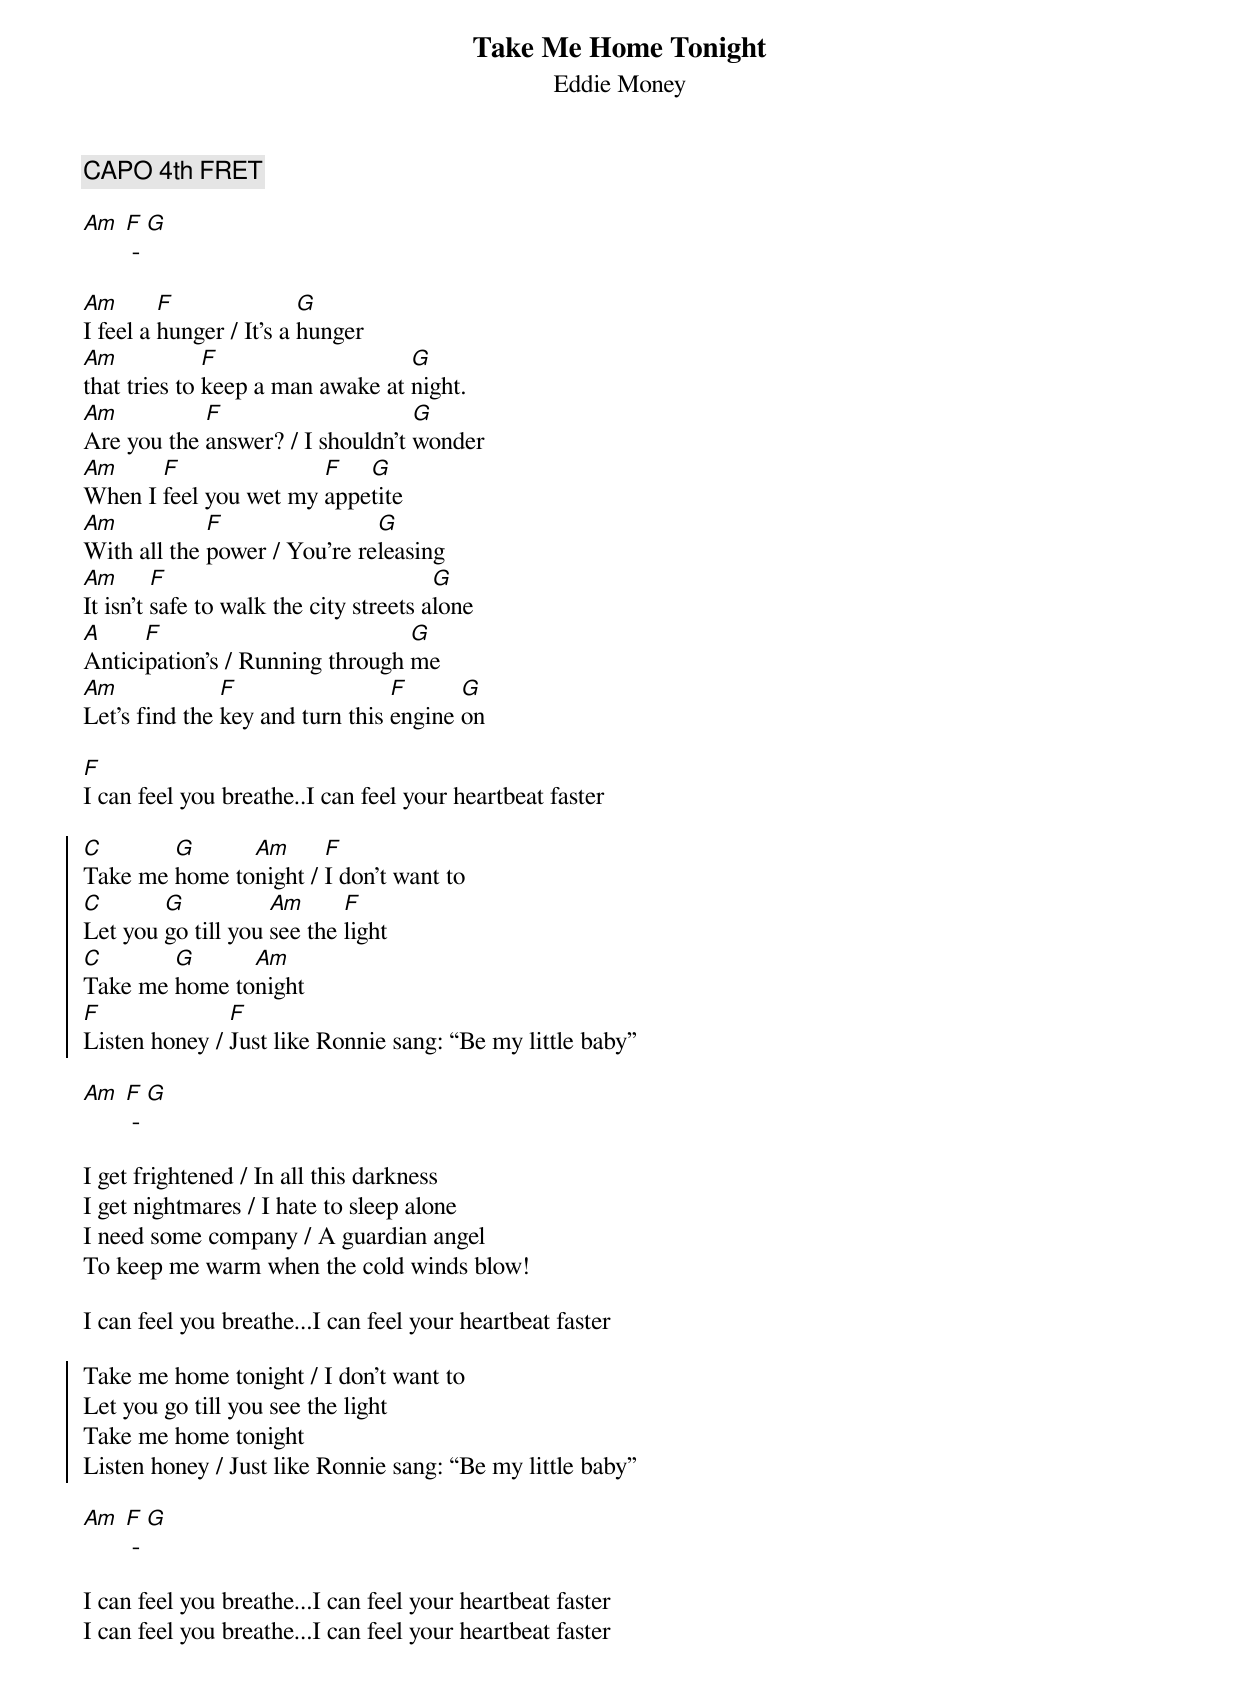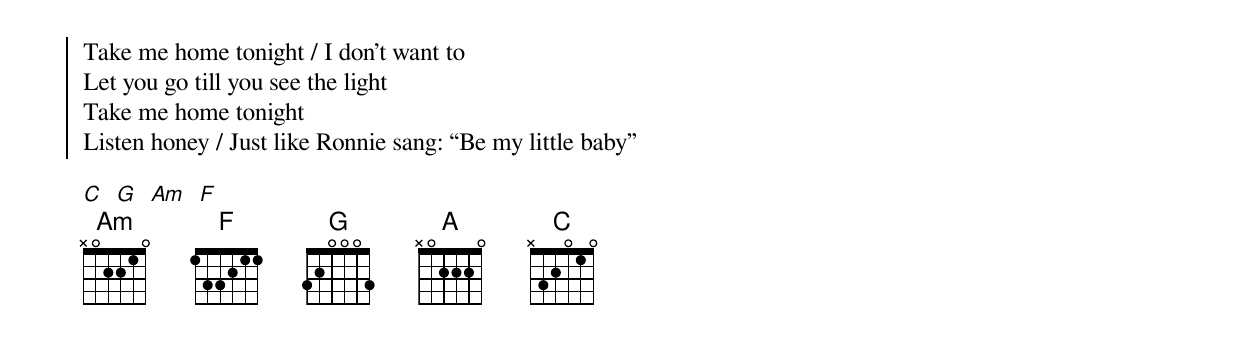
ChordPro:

{t: Take Me Home Tonight}
{st: Eddie Money}

{c: CAPO 4th FRET}

[Am] [F] - [G]

[Am]I feel a [F]hunger / It's a [G]hunger
[Am]that tries to [F]keep a man awake at [G]night.
[Am]Are you the [F]answer? / I shouldn't [G]wonder
[Am]When I [F]feel you wet my [F]appe[G]tite
[Am]With all the [F]power / You’re re[G]leasing
[Am]It isn't [F]safe to walk the city streets a[G]lone
[A]Antici[F]pation’s / Running through [G]me
[Am]Let's find the [F]key and turn this [F]engine [G]on

[F]I can feel you breathe..I can feel your heartbeat faster

{soc}
[C]Take me [G]home to[Am]night / [F]I don't want to
[C]Let you [G]go till you [Am]see the [F]light
[C]Take me [G]home to[Am]night
[F]Listen honey / [F]Just like Ronnie sang: “Be my little baby”
{eoc}

[Am] [F] - [G]

I get frightened / In all this darkness
I get nightmares / I hate to sleep alone
I need some company / A guardian angel
To keep me warm when the cold winds blow!

I can feel you breathe...I can feel your heartbeat faster

{soc}
Take me home tonight / I don't want to
Let you go till you see the light
Take me home tonight
Listen honey / Just like Ronnie sang: “Be my little baby”
{eoc}

[Am] [F] - [G]

I can feel you breathe...I can feel your heartbeat faster
I can feel you breathe...I can feel your heartbeat faster

{soc}
Take me home tonight / I don't want to
Let you go till you see the light
Take me home tonight
Listen honey / Just like Ronnie sang: “Be my little baby”
{eoc}

[C]  [G]  [Am]  [F]
